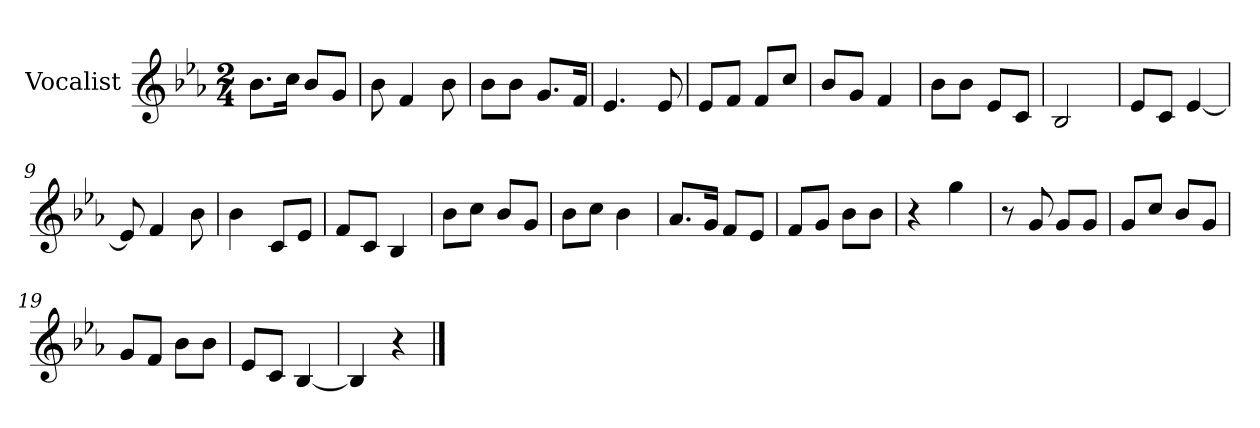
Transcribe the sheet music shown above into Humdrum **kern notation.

**kern
*part1
*staff1
*I"Vocalist
*k[b-e-a-]
*E-:
*M2/4
=
8.b-L
16ccJk
8b-L
8gJ
=1
8b-
4f
8b-
=2
8b-L
8b-J
8.gL
16fJk
=3
4.e-
8e-
=4
8e-L
8fJ
8fL
8ccJ
=5
8b-L
8gJ
4f
=6
8b-L
8b-J
8e-L
8cJ
=7
2B-
=8
8e-L
8cJ
[4e-
=9
8e-]
4f
8b-
=10
4b-
8cL
8e-J
=11
8fL
8cJ
4B-
=12
8b-L
8ccJ
8b-L
8gJ
=13
8b-L
8ccJ
4b-
=14
8.a-L
16gJk
8fL
8e-J
=15
8fL
8gJ
8b-L
8b-J
=16
4r
4gg
=17
8r
8g
8gL
8gJ
=18
8gL
8ccJ
8b-L
8gJ
=19
8gL
8fJ
8b-L
8b-J
=20
8e-L
8cJ
[4B-
=21
4B-]
4r
==
*-
